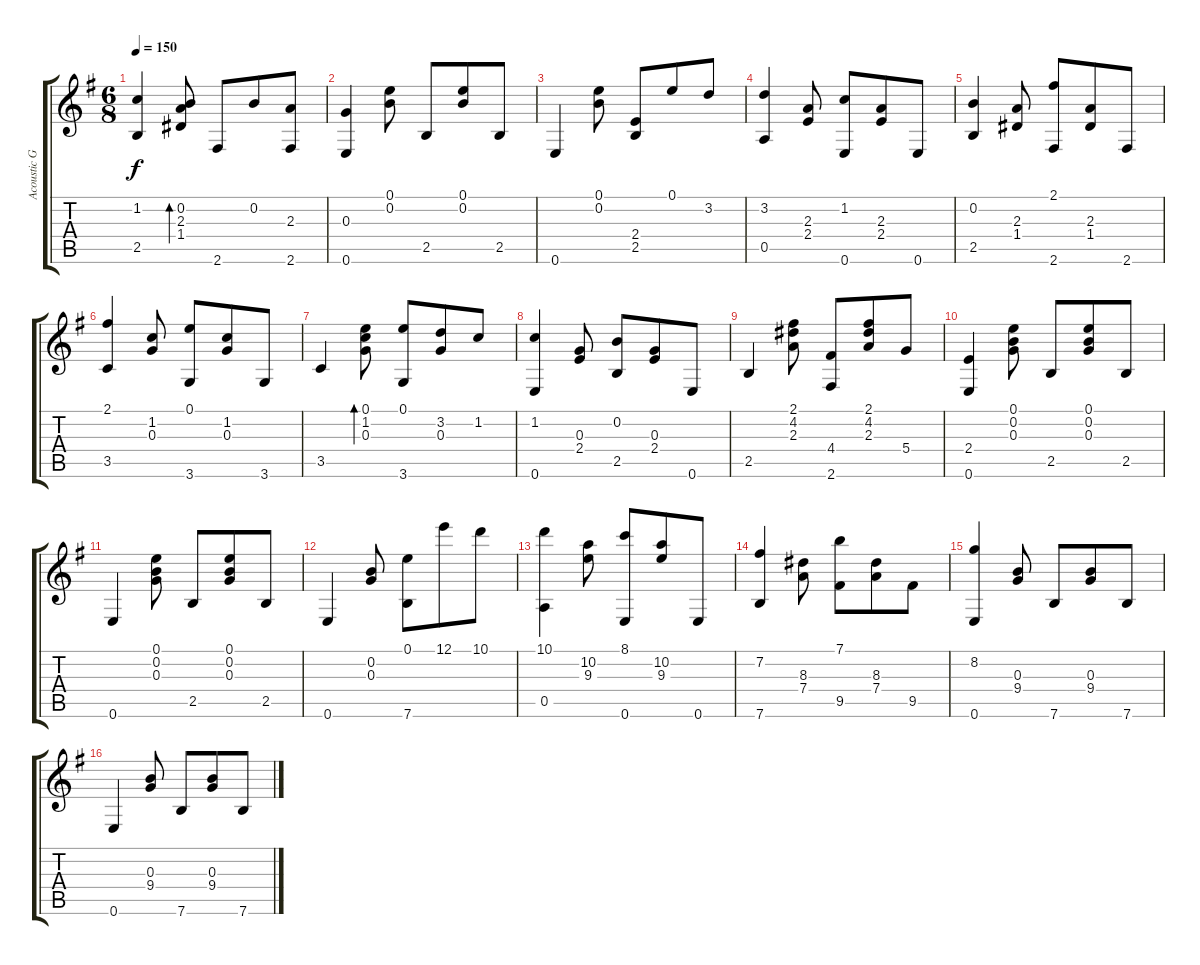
\track ("Acoustic Guitar" "Acoustic G") {instrument acousticguitarnylon}
\staff {score tabs}
\tuning (E4 B3 G3 D3 A2 E2) {hide}
\ts (6 8)
\tempo 150
\clef g2
\ks eminor
(1.2 2.5).4{dy f} (0.2 2.3 1.4).8{bd 120} 2.6.8 0.2.8 (2.3 2.6).8 |
(0.3 0.6).4 (0.1 0.2).8 2.5.8 (0.1 0.2).8 2.5.8 |
0.6.4 (0.1 0.2).8 (2.4 2.5).8 0.1.8 3.2.8 |
(3.2 0.5).4 (2.3 2.4).8 (1.2 0.6).8 (2.3 2.4).8 0.6.8 |
(0.2 2.5).4 (2.3 1.4).8 (2.1 2.6).8 (2.3 1.4).8 2.6.8 |
(2.1 3.5).4 (1.2 0.3).8 (0.1 3.6).8 (1.2 0.3).8 3.6.8 |
3.5.4 (0.1 1.2 0.3).8{bd 120} (0.1 3.6).8 (3.2 0.3).8 1.2.8 |
(1.2 0.6).4 (0.3 2.4).8 (0.2 2.5).8 (0.3 2.4).8 0.6.8 |
2.5.4 (2.1 4.2 2.3).8 (4.4 2.6).8 (2.1 4.2 2.3).8 5.4.8 |
(2.4 0.6).4 (0.1 0.2 0.3).8 2.5.8 (0.1 0.2 0.3).8 2.5.8 |
0.6.4 (0.1 0.2 0.3).8 2.5.8 (0.1 0.2 0.3).8 2.5.8 |
0.6.4 (0.2 0.3).8 (0.1 7.6).8 12.1.8 10.1.8 |
(10.1 0.5).4 (10.2 9.3).8 (8.1 0.6).8 (10.2 9.3).8 0.6.8 |
(7.2 7.6).4 (8.3 7.4).8 (7.1 9.5).8 (8.3 7.4).8 9.5.8 |
(8.2 0.6).4 (0.3 9.4).8 7.6.8 (0.3 9.4).8 7.6.8 |
0.6.4 (0.3 9.4).8 7.6.8 (0.3 9.4).8 7.6.8
